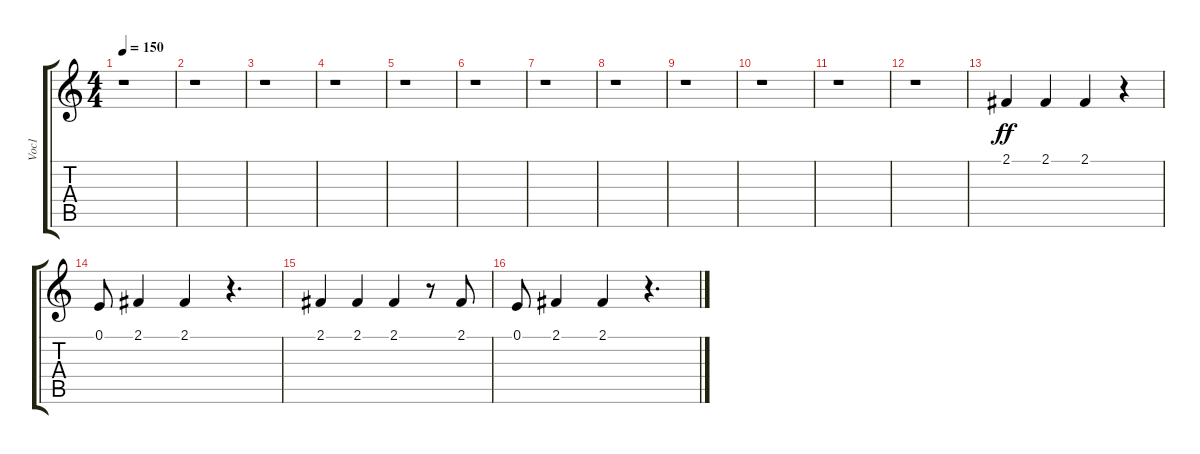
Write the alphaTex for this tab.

\track ("Voc1" "Voc1") {instrument vibraphone}
\staff {score tabs}
\tuning (E4 B3 G3 D3 A2 E2) {hide}
\ts (4 4)
\tempo 150
\clef g2
\ks c
r.1{dy ff} |
r.1 |
r.1 |
r.1 |
r.1 |
r.1 |
r.1 |
r.1 |
r.1 |
r.1 |
r.1 |
r.1 |
2.1.4 2.1.4 2.1.4 r.4 |
0.1.8 2.1.4 2.1.4 r.4{d} |
2.1.4 2.1.4 2.1.4 r.8 2.1.8 |
0.1.8 2.1.4 2.1.4 r.4{d}
